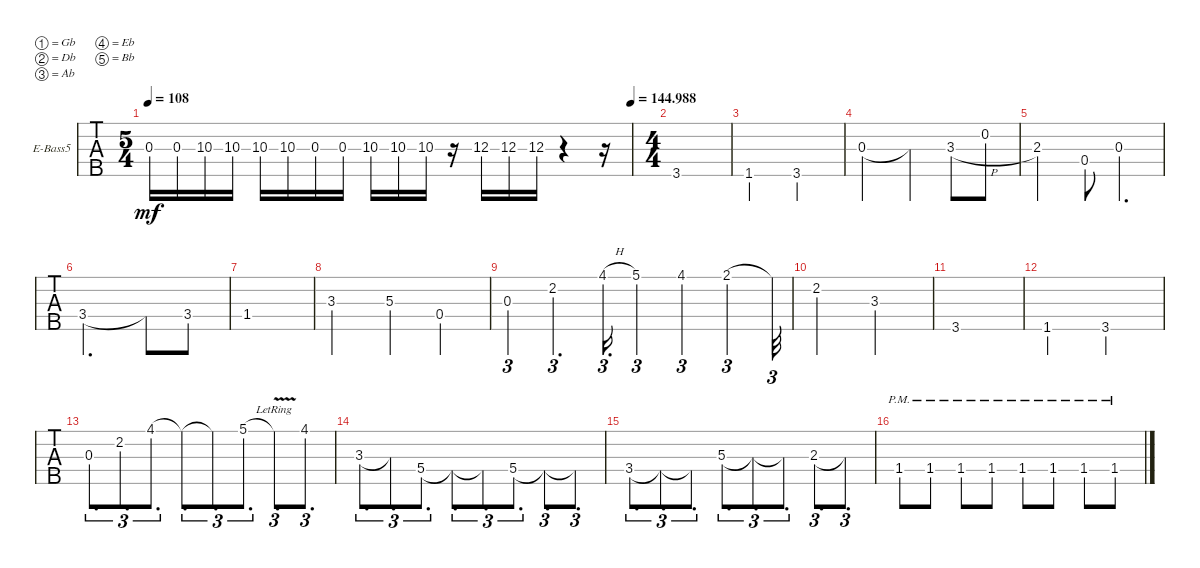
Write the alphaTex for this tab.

\defaultSystemsLayout 4
\bracketExtendMode groupsimilarinstruments
\firstSystemTrackNameOrientation horizontal
\otherSystemsTrackNameOrientation horizontal
\track ("Electric Bass" "E-Bass5") {instrument electricbassfinger}
\staff {tabs}
\tuning (Gb2 Db2 Ab1 Eb1 Bb0)
\ts (5 4)
\tempo 108
\tempo (144.988 1)
\clef f4
\ks c
0.3.16{dy mf} 0.3.16 10.3.16 10.3.16 10.3.16 10.3.16 0.3.16 0.3.16 10.3.16 10.3.16 10.3.16 r.16 12.3.16 12.3.16 12.3.16 r.4 r.16 |
\ts (4 4)
3.5.1 |
1.5.2 3.5.2 |
0.3.2 0.3{t}.4 3.3{h}.8 0.2.8 |
2.3.2 0.4.8 0.3.4{d} |
3.4.2{d} 3.4{t}.8 3.4.8 |
1.4.1 |
3.3.2 5.3.4 0.4.4 |
0.3.4{tu (3 2)} 2.2.4{d tu (3 2)} 4.1{h}.16{d tu (3 2)} 5.1{ac}.4{tu (3 2)} 4.1.4{tu (3 2)} 2.1.4{tu (3 2)} 2.1{t}.32{tu (3 2)} |
2.2{ac}.2 3.3.2 |
3.5.1 |
1.5.2 3.5.2 |
0.3.8{d tu (3 2)} 2.2.8{d tu (3 2)} 4.1.8{d tu (3 2)} 4.1{t}.8{d tu (3 2)} 4.1{t}.8{d tu (3 2)} 5.1.8{d tu (3 2)} 5.1{v lr t}.8{d tu (3 2)} 4.1.8{d tu (3 2)} |
3.3.8{d tu (3 2)} 3.3{t}.8{d tu (3 2)} 5.4.8{d tu (3 2)} 5.4{t}.8{d tu (3 2)} 5.4{t}.8{d tu (3 2)} 5.4.8{d tu (3 2)} 5.4{t}.8{d tu (3 2)} 5.4{t}.8{d tu (3 2)} |
3.4.8{d tu (3 2)} 3.4{t}.8{d tu (3 2)} 3.4{t}.8{d tu (3 2)} 5.3.8{d tu (3 2)} 5.3{t}.8{d tu (3 2)} 5.3{t}.8{d tu (3 2)} 2.3.8{d tu (3 2)} 2.3{t}.8{d tu (3 2)} |
1.4{pm}.8 1.4{pm}.8 1.4{pm}.8 1.4{pm}.8 1.4{pm}.8 1.4{pm}.8 1.4{pm}.8 1.4{pm}.8
